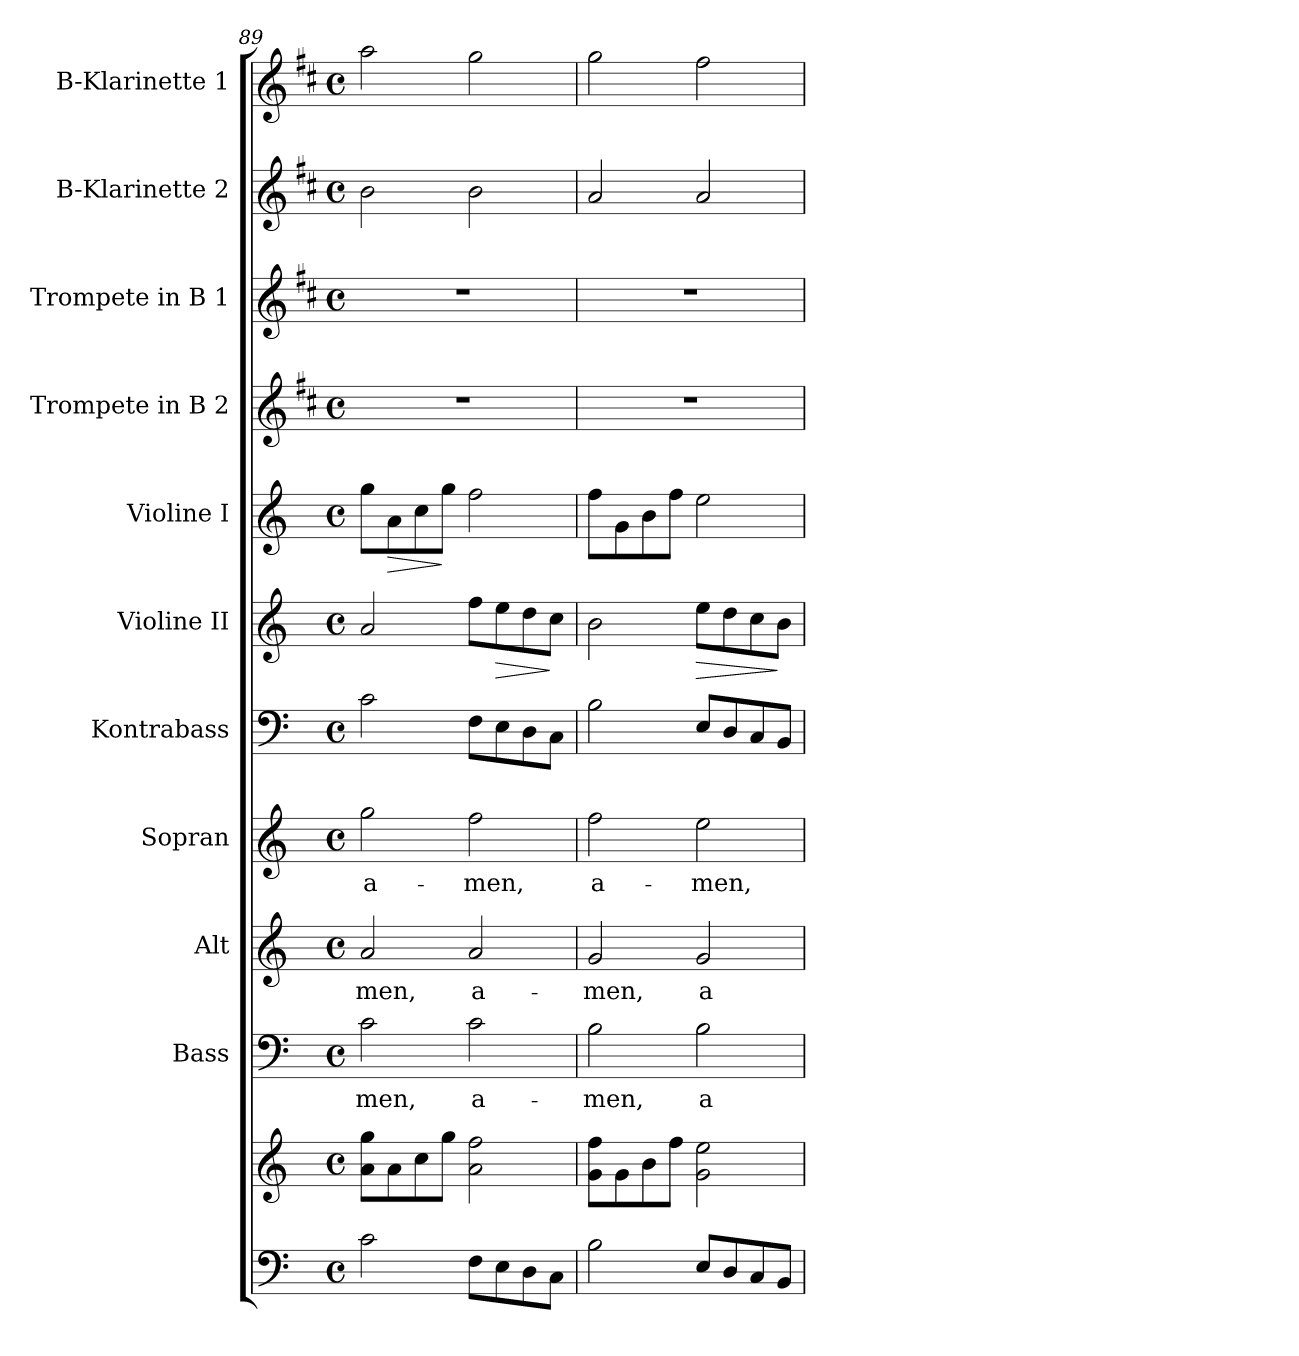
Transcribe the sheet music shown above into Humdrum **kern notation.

**kern	**kern	**kern	**text	**kern	**text	**kern	**text	**kern	**kern	**dynam	**kern	**dynam	**kern	**kern	**kern	**kern
*part11	*part11	*part10	*part10	*part9	*part9	*part8	*part8	*part7	*part6	*part6	*part5	*part5	*part4	*part3	*part2	*part1
*staff12	*staff11	*staff10	*staff10	*staff9	*staff9	*staff8	*staff8	*staff7	*staff6	*staff6	*staff5	*staff5	*staff4	*staff3	*staff2	*staff1
*	*	*I"Bass	*	*I"Alt	*	*I"Sopran	*	*I"Kontrabass	*I"Violine II	*	*I"Violine I	*	*I"Trompete in B 2	*I"Trompete in B 1	*I"B-Klarinette 2	*I"B-Klarinette 1
*	*	*I'B.	*	*I'A.	*	*I'S.	*	*I'Kb.	*I'Vl. II	*	*I'Vl. I	*	*I'Tr. 2	*I'Tr. 1	*I'B Kl. 2	*I'B Kl. 1
*clefF4	*clefG2	*clefF4	*	*clefG2	*	*clefG2	*	*clefF4	*clefG2	*	*clefG2	*	*clefG2	*clefG2	*clefG2	*clefG2
*	*	*	*	*	*	*	*	*ITrd7c12	*	*	*	*	*ITrd1c2	*ITrd1c2	*ITrd1c2	*ITrd1c2
*k[]	*k[]	*k[]	*	*k[]	*	*k[]	*	*k[]	*k[]	*	*k[]	*	*k[]	*k[]	*k[]	*k[]
*C:	*C:	*C:	*	*C:	*	*C:	*	*C:	*C:	*	*C:	*	*C:	*C:	*C:	*C:
*M4/4	*M4/4	*M4/4	*	*M4/4	*	*M4/4	*	*M4/4	*M4/4	*	*M4/4	*	*M4/4	*M4/4	*M4/4	*M4/4
*met(c)	*met(c)	*met(c)	*	*met(c)	*	*met(c)	*	*met(c)	*met(c)	*	*met(c)	*	*met(c)	*met(c)	*met(c)	*met(c)
=89	=89	=89	=89	=89	=89	=89	=89	=89	=89	=89	=89	=89	=89	=89	=89	=89
!	!	!	!LO:LY:b	!	!LO:LY:b	!	!LO:LY:b	!	!	!	!	!	!	!	!	!
2c\	8a\ 8gg\L	2c\	-men,	2a/	-men,	2gg\	a-	2C\	2a/	.	8gg\L	.	1r	1r	2a\	2gg\
!	!	!	!	!	!	!	!	!	!	!	!	!LO:HP:b	!	!	!	!
.	8a\	.	.	.	.	.	.	.	.	.	8a\	>	.	.	.	.
.	8cc\	.	.	.	.	.	.	.	.	.	8cc\	.	.	.	.	.
.	8gg\J	.	.	.	.	.	.	.	.	.	8gg\J	]	.	.	.	.
!	!	!	!LO:LY:b	!	!LO:LY:b	!	!LO:LY:b	!	!	!	!	!	!	!	!	!
8F\L	2a\ 2ff\	2c\	a-	2a/	a-	2ff\	-men,	8FF\L	8ff\L	.	2ff\	.	.	.	2a\	2ff\
!	!	!	!	!	!	!	!	!	!	!LO:HP:b	!	!	!	!	!	!
8E\	.	.	.	.	.	.	.	8EE\	8ee\	>	.	.	.	.	.	.
8D\	.	.	.	.	.	.	.	8DD\	8dd\	.	.	.	.	.	.	.
8C\J	.	.	.	.	.	.	.	8CC\J	8cc\J	]	.	.	.	.	.	.
!!LO:PB:g=z
=90	=90	=90	=90	=90	=90	=90	=90	=90	=90	=90	=90	=90	=90	=90	=90	=90
!	!	!	!LO:LY:b	!	!LO:LY:b	!	!LO:LY:b	!	!	!	!	!	!	!	!	!
2B\	8g\ 8ff\L	2B\	-men,	2g/	-men,	2ff\	a-	2BB\	2b\	.	8ff\L	.	1r	1r	2g/	2ff\
.	8g\	.	.	.	.	.	.	.	.	.	8g\	.	.	.	.	.
.	8b\	.	.	.	.	.	.	.	.	.	8b\	.	.	.	.	.
.	8ff\J	.	.	.	.	.	.	.	.	.	8ff\J	.	.	.	.	.
!	!	!	!LO:LY:b	!	!LO:LY:b	!	!LO:LY:b	!	!	!LO:HP:b	!	!	!	!	!	!
8E/L	2g\ 2ee\	2B\	a-	2g/	a-	2ee\	-men,	8EE/L	8ee\L	>	2ee\	.	.	.	2g/	2ee\
8D/	.	.	.	.	.	.	.	8DD/	8dd\	.	.	.	.	.	.	.
8C/	.	.	.	.	.	.	.	8CC/	8cc\	.	.	.	.	.	.	.
8BB/J	.	.	.	.	.	.	.	8BBB/J	8b\J	]	.	.	.	.	.	.
=	=	=	=	=	=	=	=	=	=	=	=	=	=	=	=	=
*-	*-	*-	*-	*-	*-	*-	*-	*-	*-	*-	*-	*-	*-	*-	*-	*-
